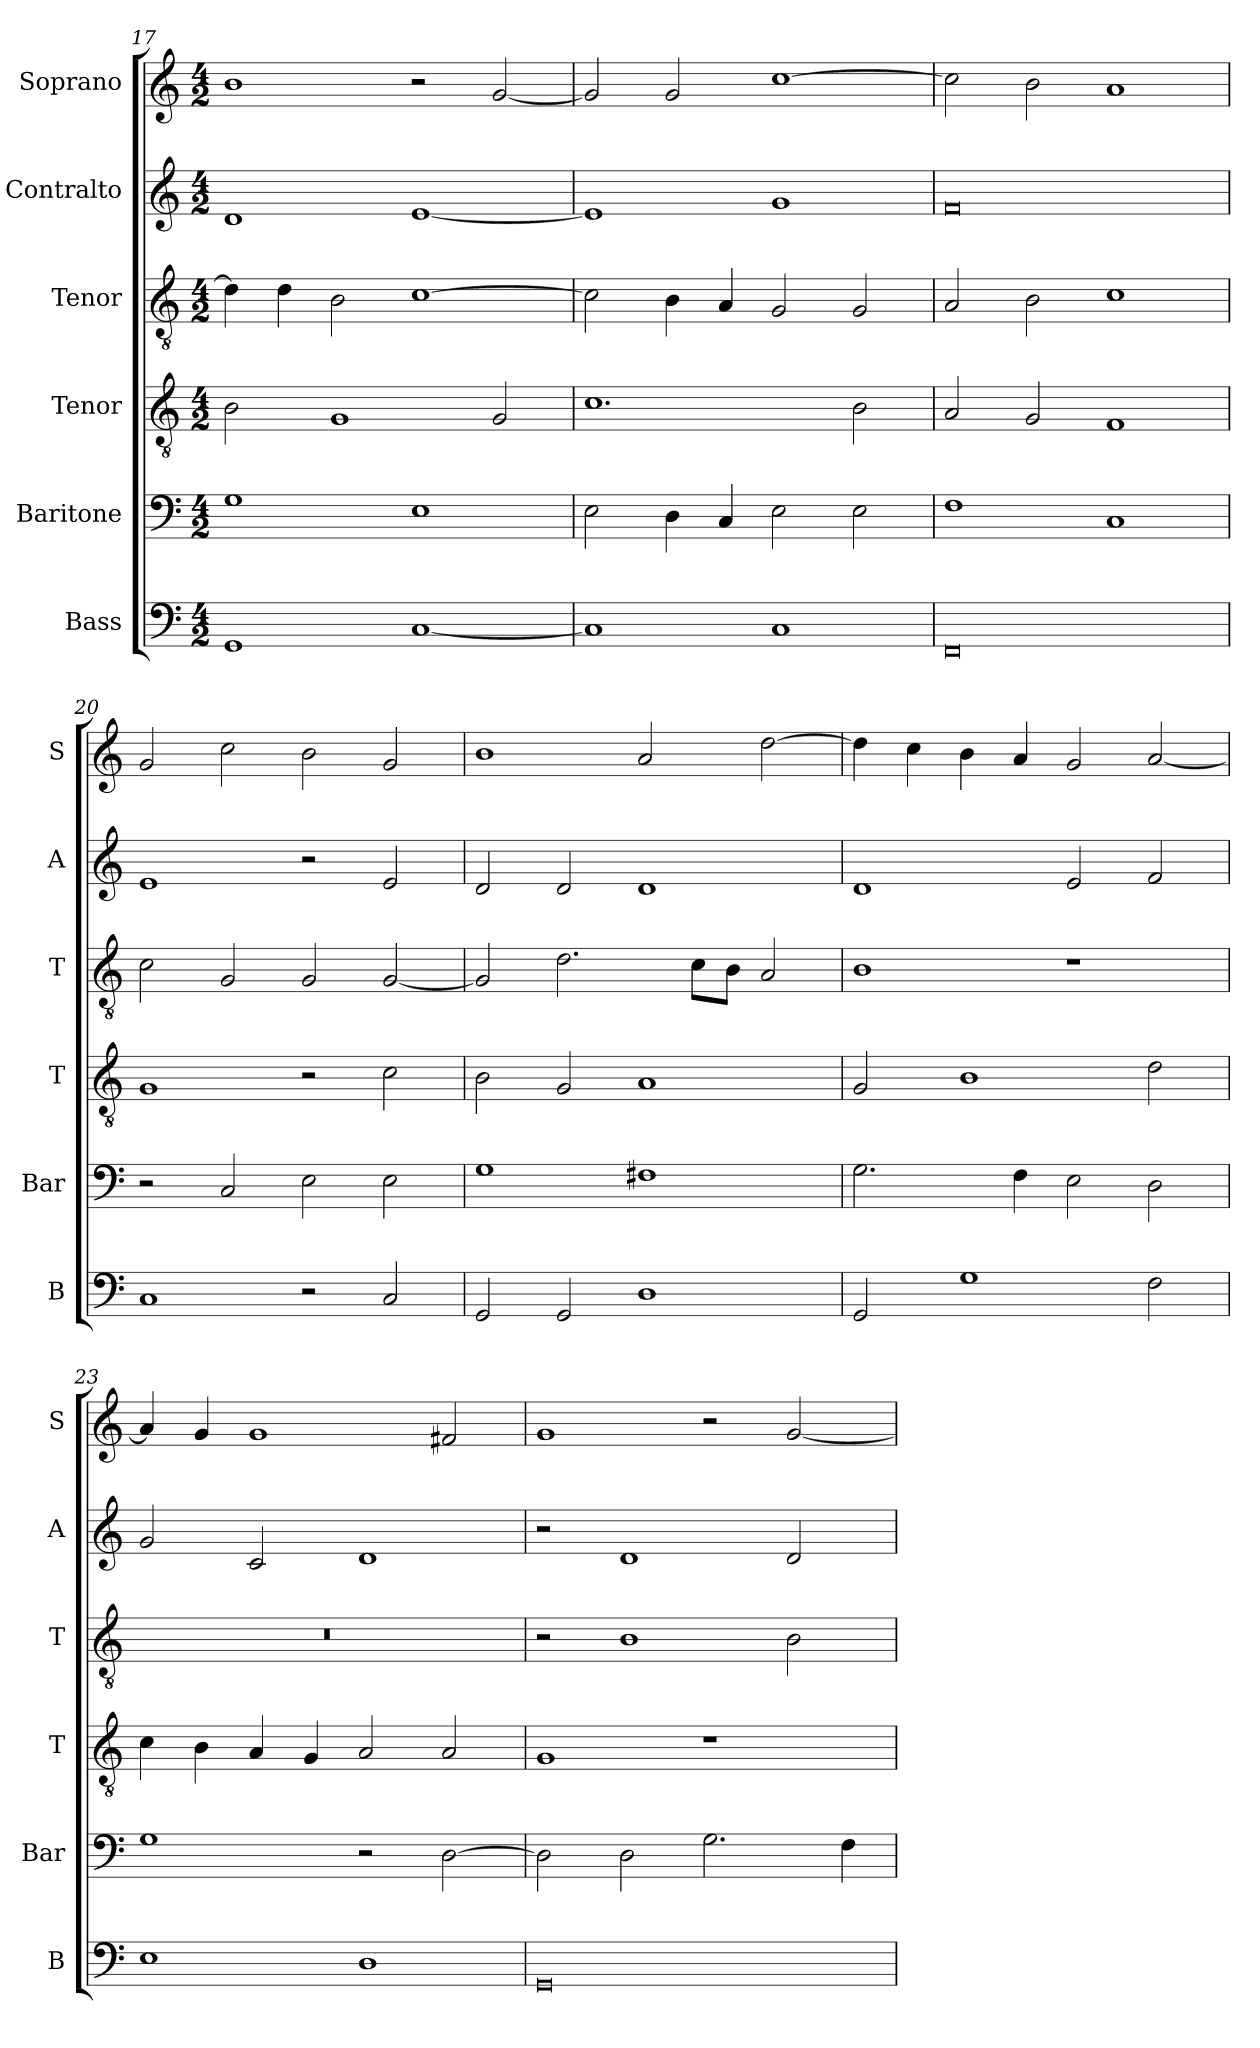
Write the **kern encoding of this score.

**kern	**kern	**kern	**kern	**kern	**kern
*part6	*part5	*part4	*part3	*part2	*part1
*staff6	*staff5	*staff4	*staff3	*staff2	*staff1
*I"Bass	*I"Baritone	*I"Tenor	*I"Tenor	*I"Contralto	*I"Soprano
*I'B	*I'Bar	*I'T	*I'T	*I'A	*I'S
*clefF4	*clefF4	*clefGv2	*clefGv2	*clefG2	*clefG2
*k[]	*k[]	*k[]	*k[]	*k[]	*k[]
*E:phr	*E:phr	*E:phr	*E:phr	*E:phr	*E:phr
*M4/2	*M4/2	*M4/2	*M4/2	*M4/2	*M4/2
=17	=17	=17	=17	=17	=17
1GG	1G	2B	4d]	1d	1b
.	.	.	4d	.	.
.	.	1G	2B	.	.
[1C	1E	.	[1c	[1e	2r
.	.	2G	.	.	[2g
=18	=18	=18	=18	=18	=18
1C]	2E	1.c	2c]	1e]	2g]
.	4D	.	4B	.	2g
.	4C	.	4A	.	.
1C	2E	.	2G	1g	[1cc
.	2E	2B	2G	.	.
=19	=19	=19	=19	=19	=19
0FF	1F	2A	2A	0f	2cc]
.	.	2G	2B	.	2b
.	1C	1F	1c	.	1a
=20	=20	=20	=20	=20	=20
1C	2r	1G	2c	1e	2g
.	2C	.	2G	.	2cc
2r	2E	2r	2G	2r	2b
2C	2E	2c	[2G	2e	2g
=21	=21	=21	=21	=21	=21
2GG	1G	2B	2G]	2d	1b
2GG	.	2G	2.d	2d	.
1D	1F#X	1A	.	1d	2a
.	.	.	8c\L	.	.
.	.	.	8B\J	.	.
.	.	.	2A	.	[2dd
=22	=22	=22	=22	=22	=22
2GG	2.G	2G	1B	1d	4dd]
.	.	.	.	.	4cc
1G	.	1B	.	.	4b
.	4F	.	.	.	4a
.	2E	.	1r	2e	2g
2F	2D	2d	.	2f	[2a
=23	=23	=23	=23	=23	=23
1E	1G	4c	0r	2g	4a]
.	.	4B	.	.	4g
.	.	4A	.	2c	1g
.	.	4G	.	.	.
1D	2r	2A	.	1d	.
.	[2D	2A	.	.	2f#X
=24	=24	=24	=24	=24	=24
0GG	2D]	1G	2r	2r	1g
.	2D	.	1B	1d	.
.	2.G	1r	.	.	2r
.	.	.	2B	2d	[2g
.	4F	.	.	.	.
=	=	=	=	=	=
*-	*-	*-	*-	*-	*-
